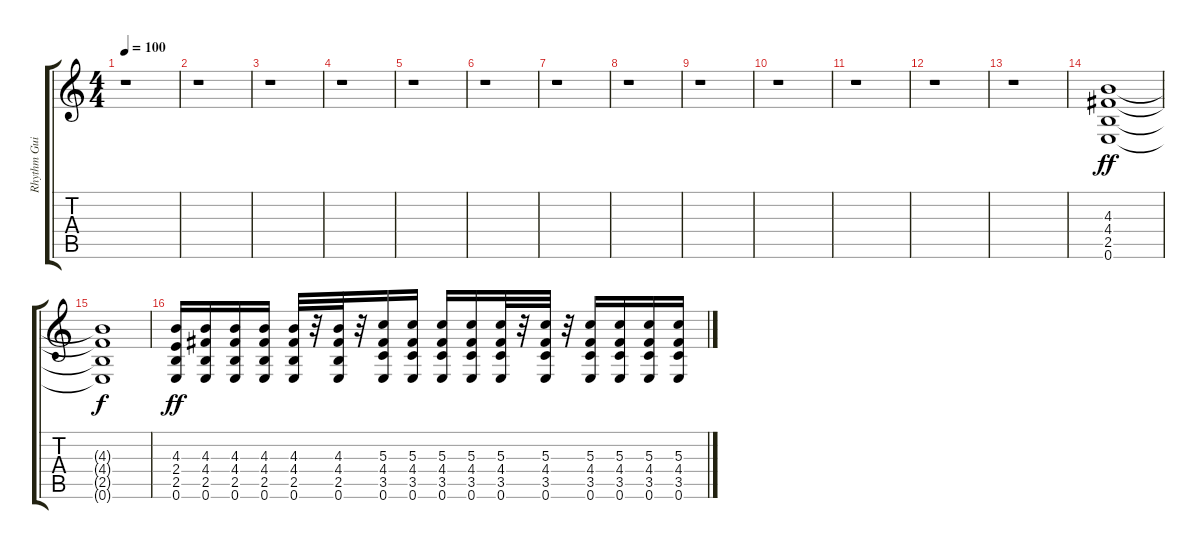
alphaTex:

\track ("Rhythm Guitar I" "Rhythm Gui") {instrument distortionguitar}
\staff {score tabs}
\tuning (E4 B3 G3 D3 A2 E2) {hide}
\ts (4 4)
\tempo 100
\clef g2
\ks c
r.1{dy f} |
r.1 |
r.1 |
r.1 |
r.1 |
r.1 |
r.1 |
r.1 |
r.1 |
r.1 |
r.1 |
r.1 |
r.1{volume 0} |
(4.3 4.4 2.5 0.6).1{dy ff volume 7} |
(4.3{t} 4.4{t} 2.5{t} 0.6{t}).1{dy f volume 16} |
(4.3 2.4 2.5 0.6).16{dy ff} (4.3 4.4 2.5 0.6).16 (4.3 4.4 2.5 0.6).16 (4.3 4.4 2.5 0.6).16 (4.3 4.4 2.5 0.6).32 r.32 (4.3 4.4 2.5 0.6).32 r.32 (5.3 4.4 3.5 0.6).16 (5.3 4.4 3.5 0.6).16 (5.3 4.4 3.5 0.6).16 (5.3 4.4 3.5 0.6).16 (5.3 4.4 3.5 0.6).32 r.32 (5.3 4.4 3.5 0.6).32 r.32 (5.3 4.4 3.5 0.6).16 (5.3 4.4 3.5 0.6).16 (5.3 4.4 3.5 0.6).16 (5.3 4.4 3.5 0.6).16
